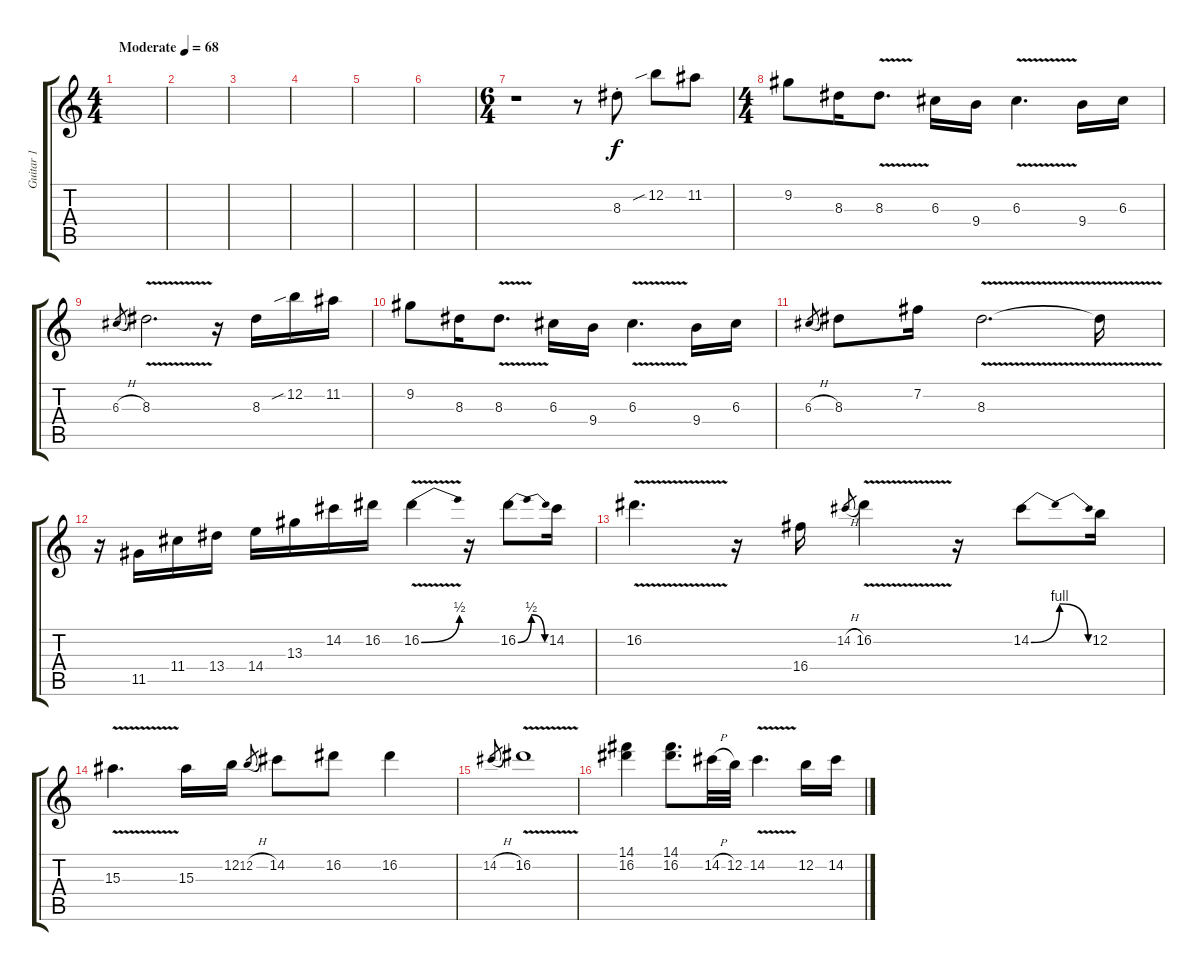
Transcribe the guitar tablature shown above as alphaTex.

\track ("Guitar 1" "Guitar 1") {instrument overdrivenguitar}
\staff {score tabs}
\tuning (E4 B3 G3 D3 A2 E2) {hide}
\ts (4 4)
\tempo (68 "Moderate")
\clef g2
\ks c
|
|
|
|
|
|
\ts (6 4)
r.1 r.8 8.3{st}.8 12.2{sib}.8 11.2.8 |
\ts (4 4)
9.2.8 8.3.16 8.3{v}.8{d} 6.3.16 9.4.16 6.3{v}.4{d} 9.4.16 6.3.16 |
6.3{h}.8{gr} 8.3{v}.2{d} r.16 8.3.16 12.2{sib}.16 11.2.16 |
9.2.8 8.3.16 8.3{v}.8{d} 6.3.16 9.4.16 6.3{v}.4{d} 9.4.16 6.3.16 |
6.3{h}.8{gr} 8.3.8 7.2.16 8.3{v}.2{d} 8.3{t}.16 |
r.16 11.5.16 11.4.16 13.4.16 14.4.16 13.3.16 14.2.16 16.2.16 16.2{be (bend 0 0 60 2) v}.4 r.16 16.2{be (bendrelease 0 0 29 2 29 2 60 0)}.8 14.2.16 |
16.2{v}.4{d} r.16 16.4.16 14.2{h}.8{gr} 16.2{v}.4 r.16 14.2{be (bendrelease 0 0 25 4 25 4 60 0)}.8 12.2.16 |
15.3{v}.4{d} 15.3.16 12.2.16 12.2{h}.8{gr} 14.2.8 16.2.8 16.2.4 |
14.2{h}.8{gr} 16.2{v}.1 |
(14.1 16.2).4 (14.1 16.2).8{d} 14.2{h}.32 12.2.32 14.2{v}.4{d} 12.2.16 14.2.16
